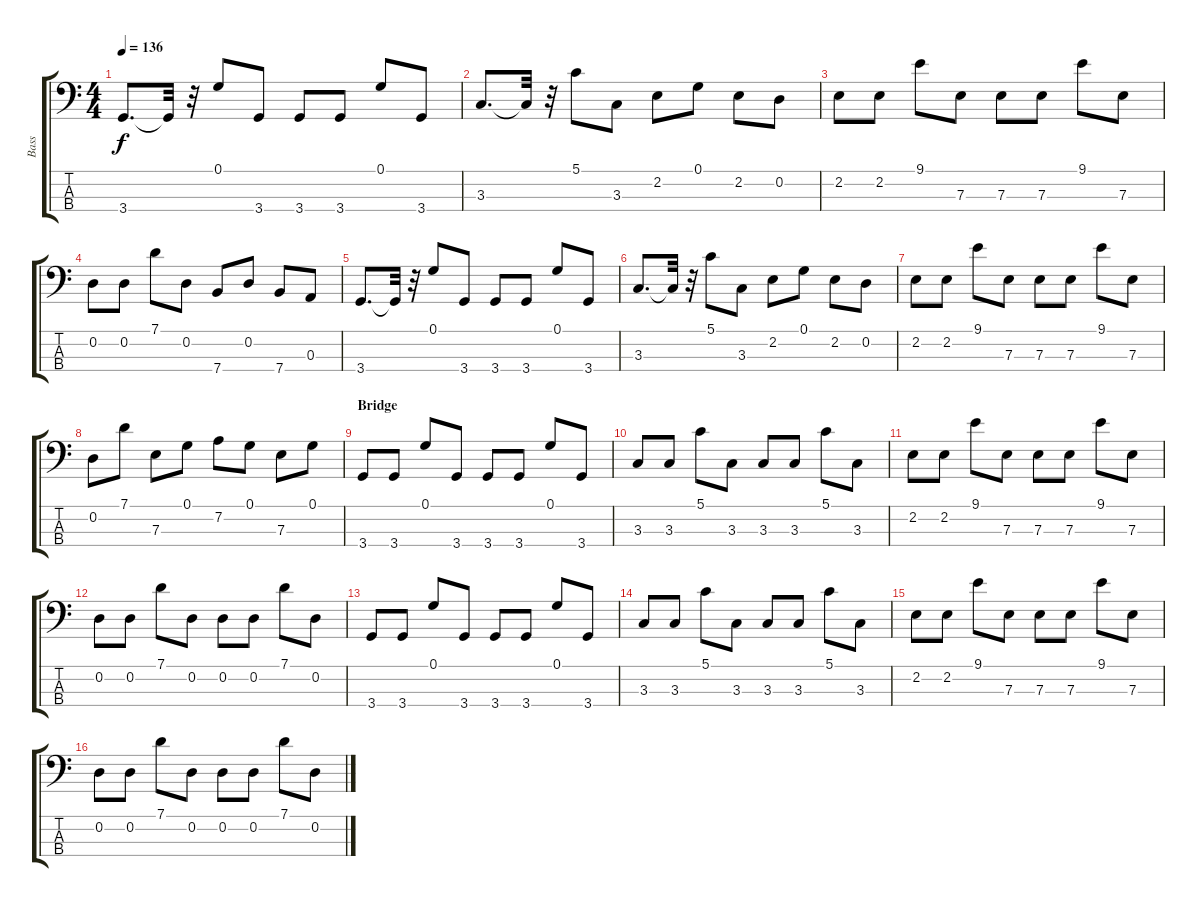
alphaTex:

\track ("Bass" "Bass") {instrument electricbasspick}
\staff {score tabs}
\tuning (G2 D2 A1 E1) {hide}
\ts (4 4)
\tempo 136
\clef f4
\ks c
3.4.8{d dy f} 3.4{t}.32 r.32 0.1.8 3.4.8 3.4.8 3.4.8 0.1.8 3.4.8 |
3.3.8{d} 3.3{t}.32 r.32 5.1.8 3.3.8 2.2.8 0.1.8 2.2.8 0.2.8 |
2.2.8 2.2.8 9.1.8 7.3.8 7.3.8 7.3.8 9.1.8 7.3.8 |
0.2.8 0.2.8 7.1.8 0.2.8 7.4.8 0.2.8 7.4.8 0.3.8 |
3.4.8{d} 3.4{t}.32 r.32 0.1.8 3.4.8 3.4.8 3.4.8 0.1.8 3.4.8 |
3.3.8{d} 3.3{t}.32 r.32 5.1.8 3.3.8 2.2.8 0.1.8 2.2.8 0.2.8 |
2.2.8 2.2.8 9.1.8 7.3.8 7.3.8 7.3.8 9.1.8 7.3.8 |
0.2.8 7.1.8 7.3.8 0.1.8 7.2.8 0.1.8 7.3.8 0.1.8 |
\section ("" "Bridge")
3.4.8 3.4.8 0.1.8 3.4.8 3.4.8 3.4.8 0.1.8 3.4.8 |
3.3.8 3.3.8 5.1.8 3.3.8 3.3.8 3.3.8 5.1.8 3.3.8 |
2.2.8 2.2.8 9.1.8 7.3.8 7.3.8 7.3.8 9.1.8 7.3.8 |
0.2.8 0.2.8 7.1.8 0.2.8 0.2.8 0.2.8 7.1.8 0.2.8 |
3.4.8 3.4.8 0.1.8 3.4.8 3.4.8 3.4.8 0.1.8 3.4.8 |
3.3.8 3.3.8 5.1.8 3.3.8 3.3.8 3.3.8 5.1.8 3.3.8 |
2.2.8 2.2.8 9.1.8 7.3.8 7.3.8 7.3.8 9.1.8 7.3.8 |
0.2.8 0.2.8 7.1.8 0.2.8 0.2.8 0.2.8 7.1.8 0.2.8
